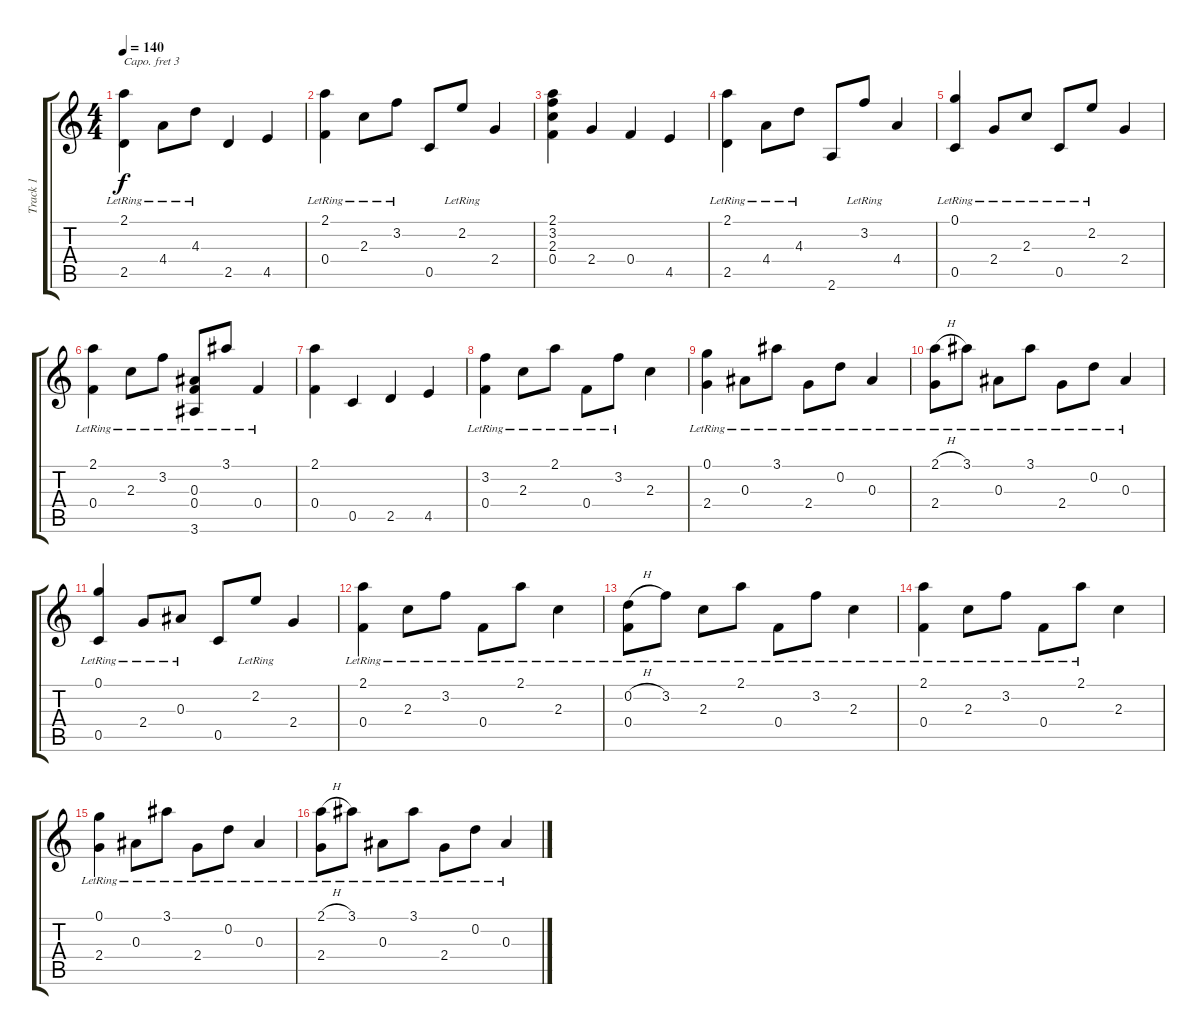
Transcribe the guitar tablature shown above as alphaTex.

\track ("Track 1" "Track 1") {instrument acousticguitarsteel}
\staff {score tabs}
\capo 3
\tuning (E4 B3 G3 D3 A2 E2) {hide}
\ts (4 4)
\tempo 140
\clef g2
\ks c
(2.1{lr} 2.5{lr}).4{dy f} 4.4{lr}.8 4.3{lr}.8 2.5.4 4.5.4 |
(2.1{lr} 0.4).4 2.3{lr}.8 3.2{lr}.8 0.5.8 2.2{lr}.8 2.4.4 |
(2.1 3.2 2.3 0.4).4 2.4.4 0.4.4 4.5.4 |
(2.1{lr} 2.5{lr}).4 4.4{lr}.8 4.3{lr}.8 2.6.8 3.2{lr}.8 4.4.4 |
(0.1{lr} 0.5{lr}).4 2.4{lr}.8 2.3{lr}.8 0.5{lr}.8 2.2{lr}.8 2.4.4 |
(2.1{lr} 0.4{lr}).4 2.3{lr}.8 3.2{lr}.8 (0.3{lr} 0.4{lr} 3.6).8 3.1{lr}.8 0.4{lr}.4 |
(2.1 0.4).4 0.5.4 2.5.4 4.5.4 |
(3.2{lr} 0.4{lr}).4 2.3{lr}.8 2.1{lr}.8 0.4{lr}.8 3.2{lr}.8 2.3.4 |
(0.1{lr} 2.4{lr}).4 0.3{lr}.8 3.1{lr}.8 2.4{lr}.8 0.2{lr}.8 0.3{lr}.4 |
(2.1{h lr} 2.4{lr}).8 3.1{lr}.8 0.3{lr}.8 3.1{lr}.8 2.4{lr}.8 0.2{lr}.8 0.3{lr}.4 |
(0.1{lr} 0.5).4 2.4{lr}.8 0.3{lr}.8 0.5.8 2.2{lr}.8 2.4.4 |
(2.1{lr} 0.4{lr}).4 2.3{lr}.8 3.2{lr}.8 0.4{lr}.8 2.1{lr}.8 2.3{lr}.4 |
(0.2{h lr} 0.4{lr}).8 3.2{lr}.8 2.3{lr}.8 2.1{lr}.8 0.4{lr}.8 3.2{lr}.8 2.3{lr}.4 |
(2.1{lr} 0.4{lr}).4 2.3{lr}.8 3.2{lr}.8 0.4{lr}.8 2.1{lr}.8 2.3.4 |
(0.1{lr} 2.4{lr}).4 0.3{lr}.8 3.1{lr}.8 2.4{lr}.8 0.2{lr}.8 0.3{lr}.4 |
(2.1{h lr} 2.4{lr}).8 3.1{lr}.8 0.3{lr}.8 3.1{lr}.8 2.4{lr}.8 0.2{lr}.8 0.3{lr}.4
